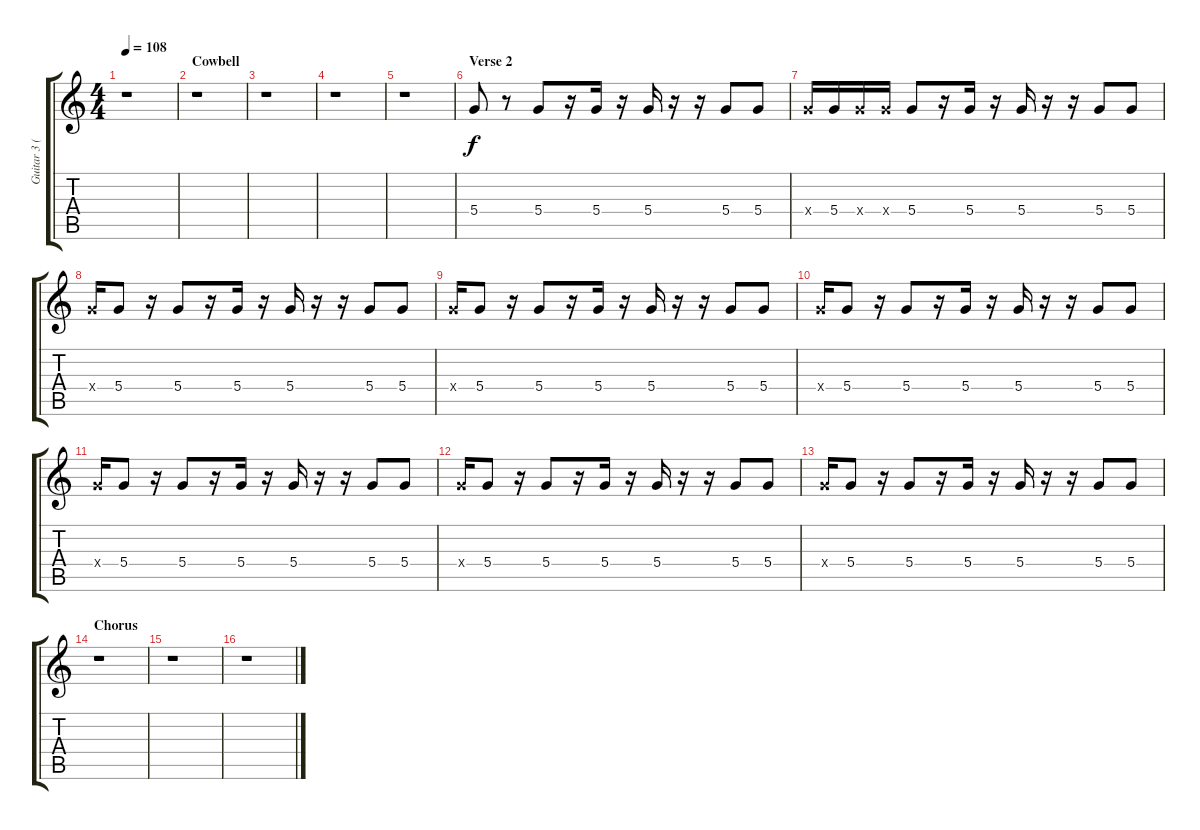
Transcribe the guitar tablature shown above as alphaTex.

\track ("Guitar 3 (Josh Klinghoffer)" "Guitar 3 (") {instrument electricguitarmuted}
\staff {score tabs}
\tuning (E4 B3 G3 D3 A2 E2) {hide}
\ts (4 4)
\tempo 108
\clef g2
\ks c
r.1{dy f} |
\section ("" "Cowbell")
r.1 |
r.1 |
r.1 |
r.1 |
\section ("" "Verse 2")
5.4.8 r.8 5.4.8 r.16 5.4.16 r.16 5.4.16 r.16 r.16 5.4.8 5.4.8 |
5.4{x}.16 5.4.16 5.4{x}.16 5.4{x}.16 5.4.8 r.16 5.4.16 r.16 5.4.16 r.16 r.16 5.4.8 5.4.8 |
5.4{x}.16 5.4.8 r.16 5.4.8 r.16 5.4.16 r.16 5.4.16 r.16 r.16 5.4.8 5.4.8 |
5.4{x}.16 5.4.8 r.16 5.4.8 r.16 5.4.16 r.16 5.4.16 r.16 r.16 5.4.8 5.4.8 |
5.4{x}.16 5.4.8 r.16 5.4.8 r.16 5.4.16 r.16 5.4.16 r.16 r.16 5.4.8 5.4.8 |
5.4{x}.16 5.4.8 r.16 5.4.8 r.16 5.4.16 r.16 5.4.16 r.16 r.16 5.4.8 5.4.8 |
5.4{x}.16 5.4.8 r.16 5.4.8 r.16 5.4.16 r.16 5.4.16 r.16 r.16 5.4.8 5.4.8 |
5.4{x}.16 5.4.8 r.16 5.4.8 r.16 5.4.16 r.16 5.4.16 r.16 r.16 5.4.8 5.4.8 |
\section ("" "Chorus")
r.1 |
r.1 |
r.1
